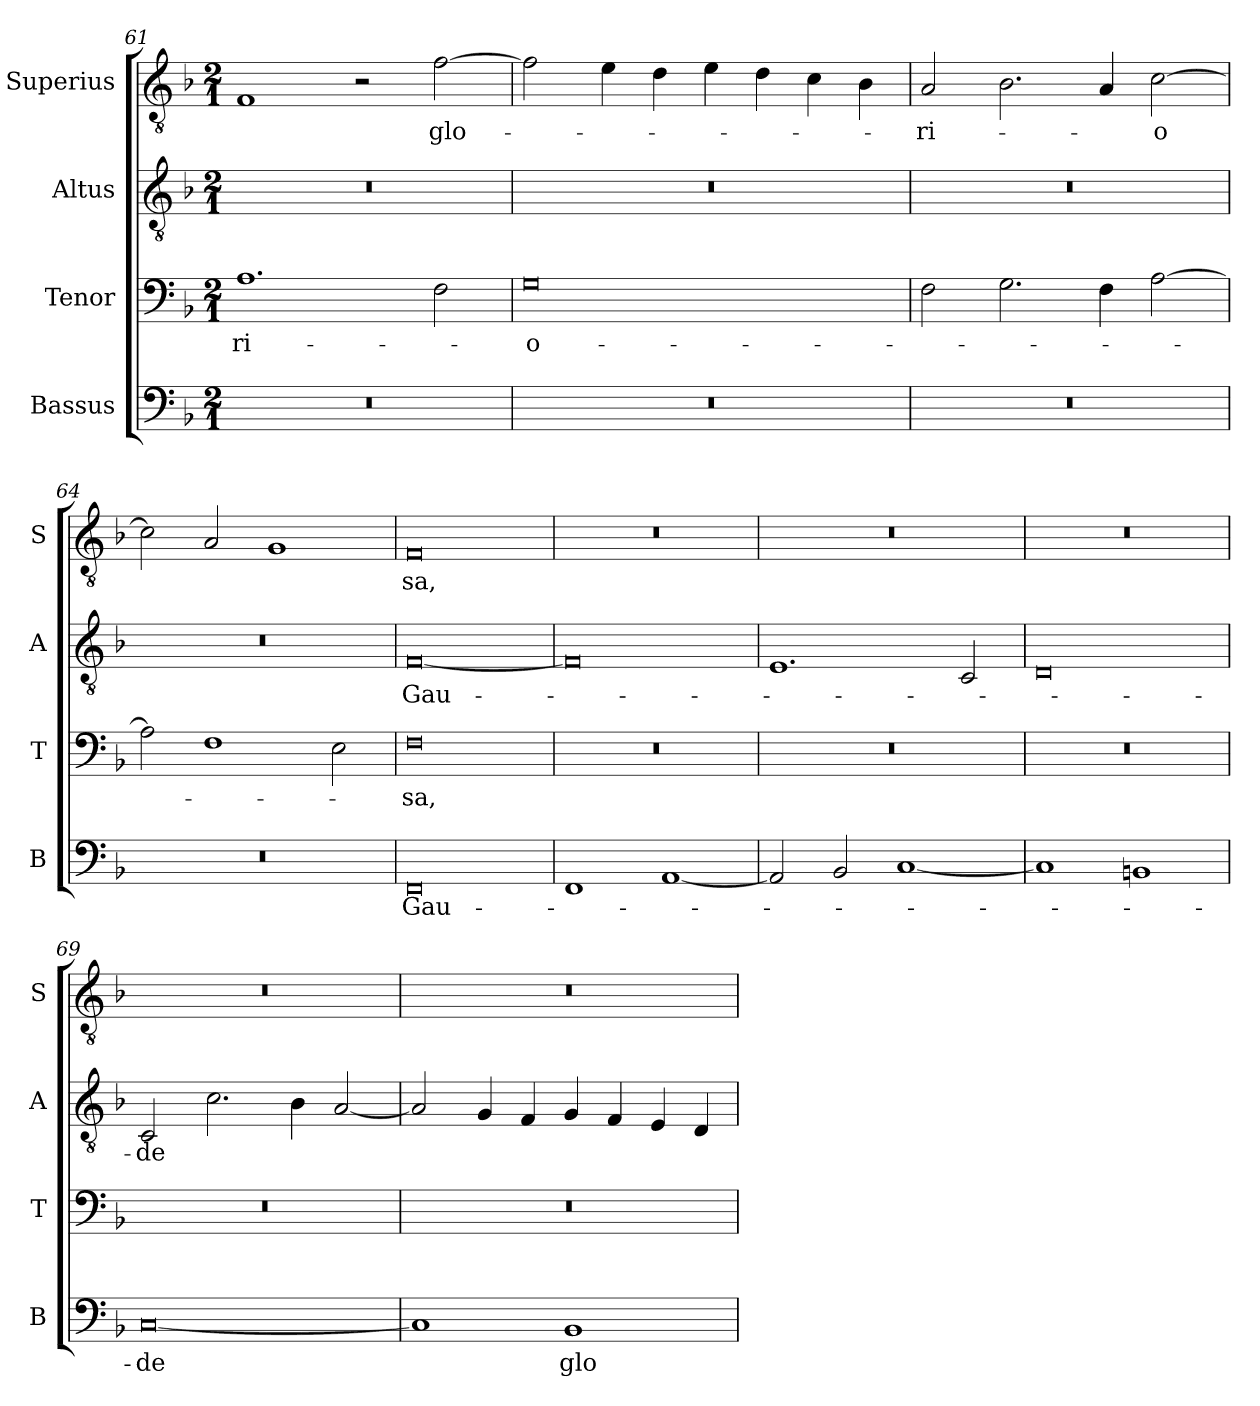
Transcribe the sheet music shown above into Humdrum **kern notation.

**kern	**text	**kern	**text	**kern	**text	**kern	**text
*part4	*part4	*part3	*part3	*part2	*part2	*part1	*part1
*staff4	*staff4	*staff3	*staff3	*staff2	*staff2	*staff1	*staff1
*I"Bassus	*	*I"Tenor	*	*I"Altus	*	*I"Superius	*
*I'B	*	*I'T	*	*I'A	*	*I'S	*
*clefF4	*	*clefF4	*	*clefGv2	*	*clefGv2	*
*k[b-]	*	*k[b-]	*	*k[b-]	*	*k[b-]	*
*d:	*	*d:	*	*d:	*	*d:	*
*M2/1	*	*M2/1	*	*M2/1	*	*M2/1	*
=61	=61	=61	=61	=61	=61	=61	=61
0r	.	1.A	-ri-	0r	.	1F	.
.	.	.	.	.	.	2r	.
.	.	2F	.	.	.	[2f	glo-
=62	=62	=62	=62	=62	=62	=62	=62
0r	.	0G	-o-	0r	.	2f]	.
.	.	.	.	.	.	4e	.
.	.	.	.	.	.	4d	.
.	.	.	.	.	.	4e	.
.	.	.	.	.	.	4d	.
.	.	.	.	.	.	4c	.
.	.	.	.	.	.	4B-	.
=63	=63	=63	=63	=63	=63	=63	=63
0r	.	2F	.	0r	.	2A	-ri-
.	.	2.G	.	.	.	2.B-	.
.	.	4F	.	.	.	4A	.
.	.	[2A	.	.	.	[2c	-o
=64	=64	=64	=64	=64	=64	=64	=64
0r	.	2A]	.	0r	.	2c]	.
.	.	1F	.	.	.	2A	.
.	.	.	.	.	.	1G	.
.	.	2E	.	.	.	.	.
=65	=65	=65	=65	=65	=65	=65	=65
0FF	Gau-	0F	-sa,	[0F	Gau-	0F	sa,
=66	=66	=66	=66	=66	=66	=66	=66
1FF	.	0r	.	0F]	.	0r	.
[1AA	.	.	.	.	.	.	.
=67	=67	=67	=67	=67	=67	=67	=67
2AA]	.	0r	.	1.E	.	0r	.
2BB-	.	.	.	.	.	.	.
[1C	.	.	.	.	.	.	.
.	.	.	.	2C	.	.	.
=68	=68	=68	=68	=68	=68	=68	=68
1C]	.	0r	.	0D	.	0r	.
1BBn	.	.	.	.	.	.	.
=69	=69	=69	=69	=69	=69	=69	=69
[0C	-de	0r	.	2C	-de	0r	.
.	.	.	.	2.c	.	.	.
.	.	.	.	4B-	.	.	.
.	.	.	.	[2A	.	.	.
=70	=70	=70	=70	=70	=70	=70	=70
1C]	.	0r	.	2A]	.	0r	.
.	.	.	.	4G	.	.	.
.	.	.	.	4F	.	.	.
1BB-	glo-	.	.	4G	.	.	.
.	.	.	.	4F	.	.	.
.	.	.	.	4E	.	.	.
.	.	.	.	4D	.	.	.
=	=	=	=	=	=	=	=
*-	*-	*-	*-	*-	*-	*-	*-
